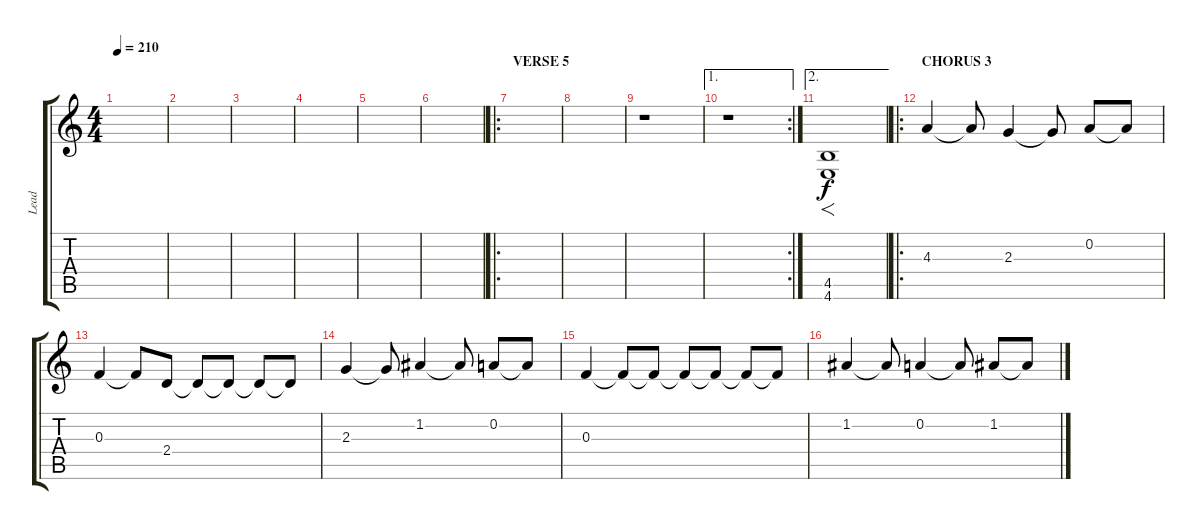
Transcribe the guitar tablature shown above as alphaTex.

\track ("Lead" "Lead") {instrument distortionguitar}
\staff {score tabs}
\tuning (D4 A3 F3 C3 G2 C2) {hide}
\ts (4 4)
\tempo 210
\clef g2
\ks c
|
|
|
|
|
|
\ro
\section ("" "VERSE 5")
|
|
r.1 |
\ae 1
\rc 2
r.1 |
\ae 2
(4.5 4.6).1{f} |
\ro
\section ("" "CHORUS 3")
4.3.4 4.3{t}.8 2.3.4 2.3{t}.8 0.2.8 0.2{t}.8 |
0.3.4 0.3{t}.8 2.4.8 2.4{t}.8 2.4{t}.8 2.4{t}.8 2.4{t}.8 |
2.3.4 2.3{t}.8 1.2.4 1.2{t}.8 0.2.8 0.2{t}.8 |
0.3.4 0.3{t}.8 0.3{t}.8 0.3{t}.8 0.3{t}.8 0.3{t}.8 0.3{t}.8 |
1.2.4 1.2{t}.8 0.2.4 0.2{t}.8 1.2.8 1.2{t}.8
